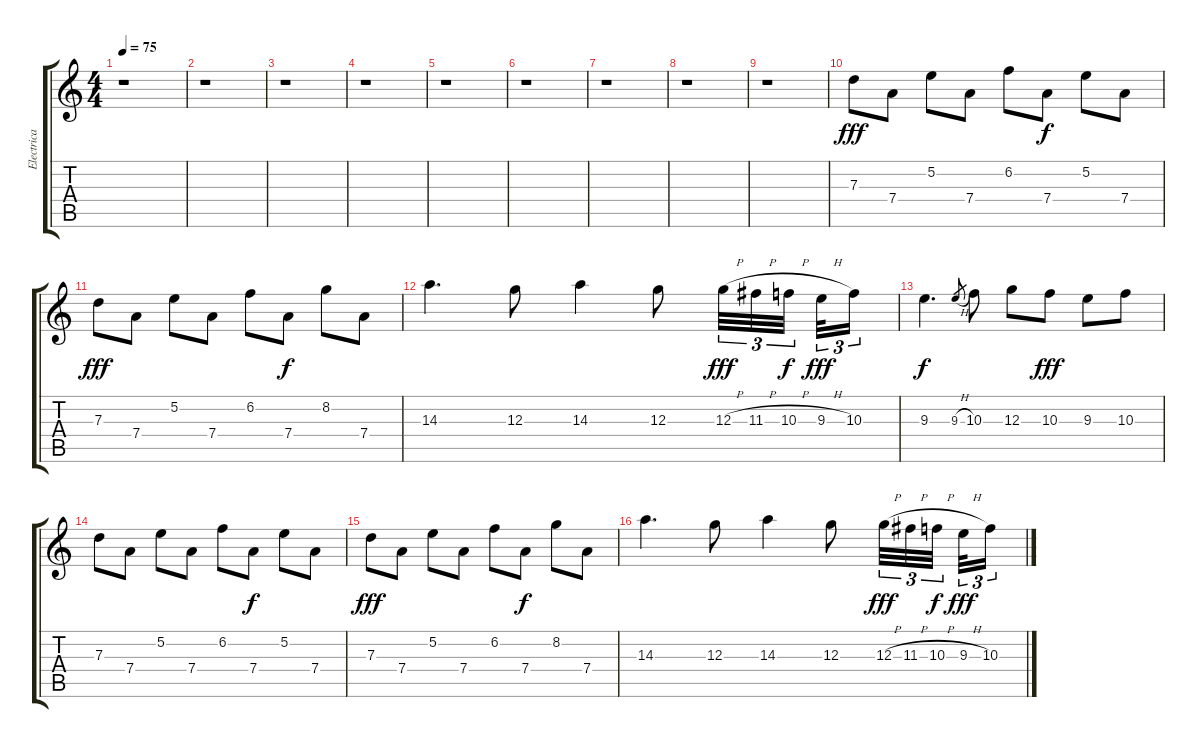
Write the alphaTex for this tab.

\track ("Electrica" "Electrica") {instrument distortionguitar}
\staff {score tabs}
\tuning (E4 B3 G3 D3 A2 E2) {hide}
\ts (4 4)
\tempo 75
\clef g2
\ks c
r.1{dy fff} |
r.1 |
r.1 |
r.1 |
r.1 |
r.1 |
r.1 |
r.1 |
r.1 |
7.3.8 7.4.8 5.2.8 7.4.8 6.2.8 7.4.8{dy f} 5.2.8 7.4.8 |
7.3.8{dy fff} 7.4.8 5.2.8 7.4.8 6.2.8 7.4.8{dy f} 8.2.8 7.4.8 |
14.3.4{d} 12.3.8 14.3.4 12.3.8 12.3{h}.32{tu (3 2) dy fff} 11.3{h}.32{tu (3 2)} 10.3{h}.32{tu (3 2) dy f beam splitsecondary} 9.3{h}.32{tu (3 2) dy fff} 10.3.16{tu (3 2)} |
9.3.4{d dy f} 9.3{h}.8{gr} 10.3.8 12.3.8 10.3.8{dy fff} 9.3.8 10.3.8 |
7.3.8 7.4.8 5.2.8 7.4.8 6.2.8 7.4.8{dy f} 5.2.8 7.4.8 |
7.3.8{dy fff} 7.4.8 5.2.8 7.4.8 6.2.8 7.4.8{dy f} 8.2.8 7.4.8 |
14.3.4{d} 12.3.8 14.3.4 12.3.8 12.3{h}.32{tu (3 2) dy fff} 11.3{h}.32{tu (3 2)} 10.3{h}.32{tu (3 2) dy f beam splitsecondary} 9.3{h}.32{tu (3 2) dy fff} 10.3.16{tu (3 2)}
